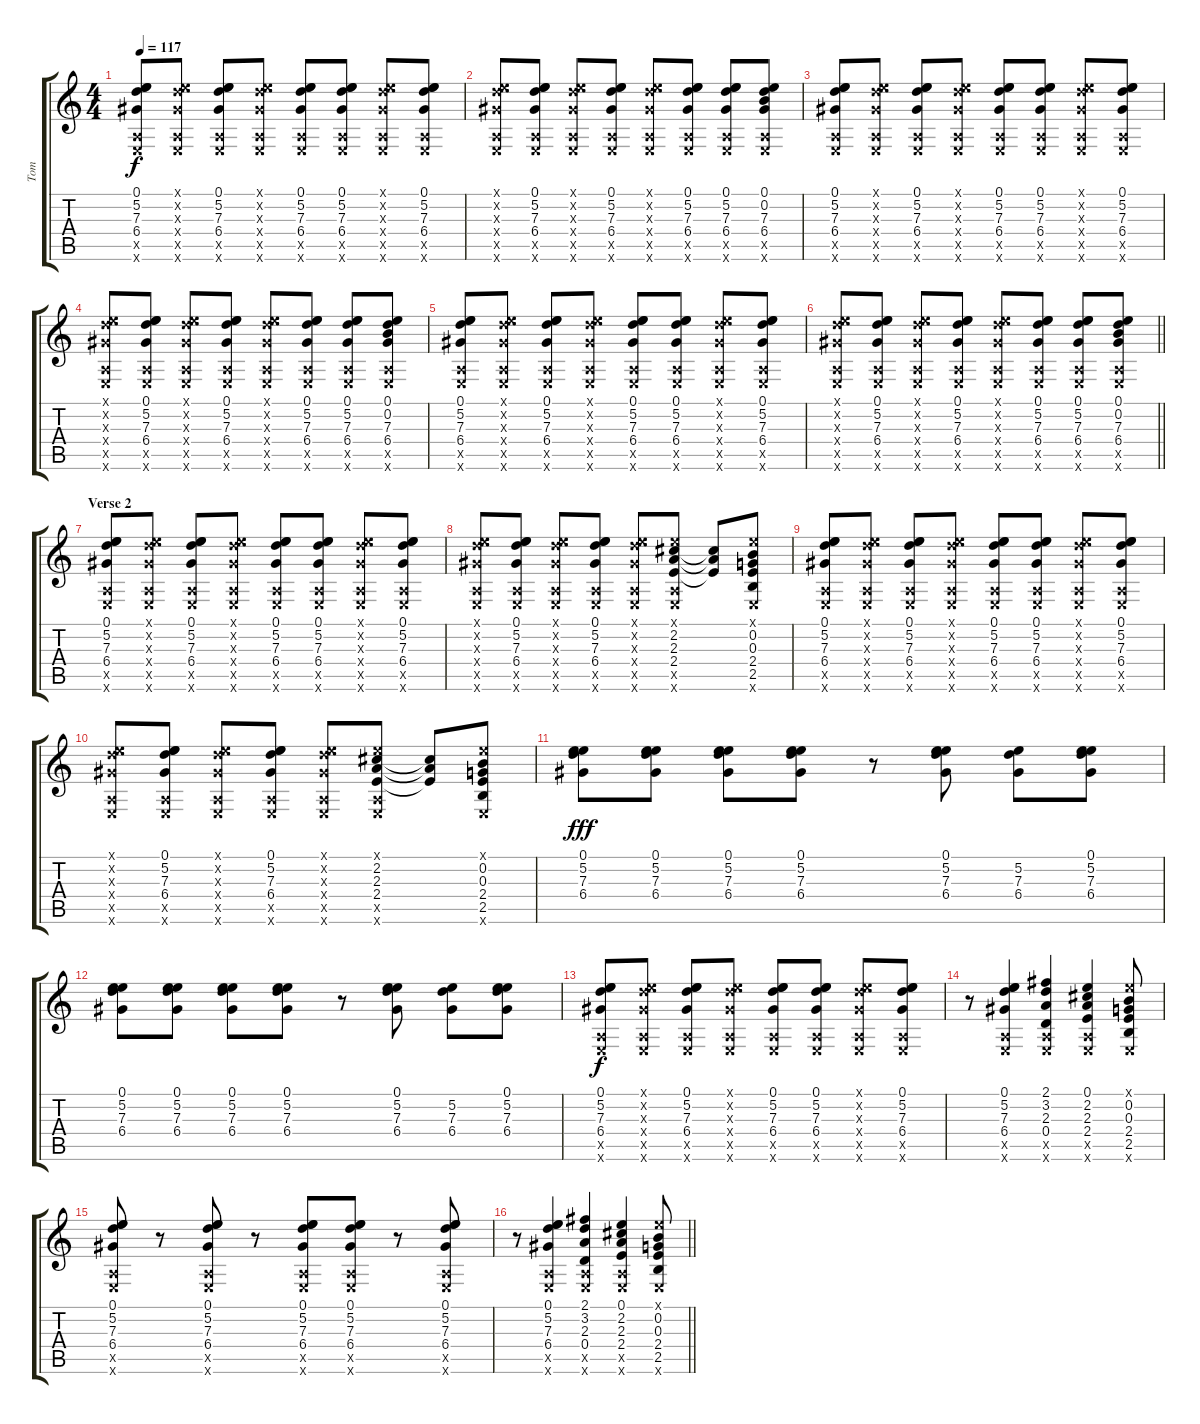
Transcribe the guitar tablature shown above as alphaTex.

\track ("Tom" "Tom") {instrument acousticguitarsteel}
\staff {score tabs}
\tuning (E4 B3 G3 D3 A2 E2) {hide}
\ts (4 4)
\tempo 117
\clef g2
\ks c
(0.1 5.2 7.3 6.4 0.5{x} 0.6{x}).8{dy f} (0.1{x} 5.2{x} 7.3{x} 6.4{x} 0.5{x} 0.6{x}).8 (0.1 5.2 7.3 6.4 0.5{x} 0.6{x}).8 (0.1{x} 5.2{x} 7.3{x} 6.4{x} 0.5{x} 0.6{x}).8 (0.1 5.2 7.3 6.4 0.5{x} 0.6{x}).8 (0.1 5.2 7.3 6.4 0.5{x} 0.6{x}).8 (0.1{x} 5.2{x} 7.3{x} 6.4{x} 0.5{x} 0.6{x}).8 (0.1 5.2 7.3 6.4 0.5{x} 0.6{x}).8 |
(0.1{x} 5.2{x} 7.3{x} 6.4{x} 0.5{x} 0.6{x}).8 (0.1 5.2 7.3 6.4 0.5{x} 0.6{x}).8 (0.1{x} 5.2{x} 7.3{x} 6.4{x} 0.5{x} 0.6{x}).8 (0.1 5.2 7.3 6.4 0.5{x} 0.6{x}).8 (0.1{x} 5.2{x} 7.3{x} 6.4{x} 0.5{x} 0.6{x}).8 (0.1 5.2 7.3 6.4 0.5{x} 0.6{x}).8 (0.1 5.2 7.3 6.4 0.5{x} 0.6{x}).8 (0.1 0.2 7.3 6.4 0.5{x} 0.6{x}).8 |
(0.1 5.2 7.3 6.4 0.5{x} 0.6{x}).8 (0.1{x} 5.2{x} 7.3{x} 6.4{x} 0.5{x} 0.6{x}).8 (0.1 5.2 7.3 6.4 0.5{x} 0.6{x}).8 (0.1{x} 5.2{x} 7.3{x} 6.4{x} 0.5{x} 0.6{x}).8 (0.1 5.2 7.3 6.4 0.5{x} 0.6{x}).8 (0.1 5.2 7.3 6.4 0.5{x} 0.6{x}).8 (0.1{x} 5.2{x} 7.3{x} 6.4{x} 0.5{x} 0.6{x}).8 (0.1 5.2 7.3 6.4 0.5{x} 0.6{x}).8 |
(0.1{x} 5.2{x} 7.3{x} 6.4{x} 0.5{x} 0.6{x}).8 (0.1 5.2 7.3 6.4 0.5{x} 0.6{x}).8 (0.1{x} 5.2{x} 7.3{x} 6.4{x} 0.5{x} 0.6{x}).8 (0.1 5.2 7.3 6.4 0.5{x} 0.6{x}).8 (0.1{x} 5.2{x} 7.3{x} 6.4{x} 0.5{x} 0.6{x}).8 (0.1 5.2 7.3 6.4 0.5{x} 0.6{x}).8 (0.1 5.2 7.3 6.4 0.5{x} 0.6{x}).8 (0.1 0.2 7.3 6.4 0.5{x} 0.6{x}).8 |
(0.1 5.2 7.3 6.4 0.5{x} 0.6{x}).8 (0.1{x} 5.2{x} 7.3{x} 6.4{x} 0.5{x} 0.6{x}).8 (0.1 5.2 7.3 6.4 0.5{x} 0.6{x}).8 (0.1{x} 5.2{x} 7.3{x} 6.4{x} 0.5{x} 0.6{x}).8 (0.1 5.2 7.3 6.4 0.5{x} 0.6{x}).8 (0.1 5.2 7.3 6.4 0.5{x} 0.6{x}).8 (0.1{x} 5.2{x} 7.3{x} 6.4{x} 0.5{x} 0.6{x}).8 (0.1 5.2 7.3 6.4 0.5{x} 0.6{x}).8 |
\barLineRight lightlight
(0.1{x} 5.2{x} 7.3{x} 6.4{x} 0.5{x} 0.6{x}).8 (0.1 5.2 7.3 6.4 0.5{x} 0.6{x}).8 (0.1{x} 5.2{x} 7.3{x} 6.4{x} 0.5{x} 0.6{x}).8 (0.1 5.2 7.3 6.4 0.5{x} 0.6{x}).8 (0.1{x} 5.2{x} 7.3{x} 6.4{x} 0.5{x} 0.6{x}).8 (0.1 5.2 7.3 6.4 0.5{x} 0.6{x}).8 (0.1 5.2 7.3 6.4 0.5{x} 0.6{x}).8 (0.1 0.2 7.3 6.4 0.5{x} 0.6{x}).8 |
\section ("" "Verse 2")
(0.1 5.2 7.3 6.4 0.5{x} 0.6{x}).8 (0.1{x} 5.2{x} 7.3{x} 6.4{x} 0.5{x} 0.6{x}).8 (0.1 5.2 7.3 6.4 0.5{x} 0.6{x}).8 (0.1{x} 5.2{x} 7.3{x} 6.4{x} 0.5{x} 0.6{x}).8 (0.1 5.2 7.3 6.4 0.5{x} 0.6{x}).8 (0.1 5.2 7.3 6.4 0.5{x} 0.6{x}).8 (0.1{x} 5.2{x} 7.3{x} 6.4{x} 0.5{x} 0.6{x}).8 (0.1 5.2 7.3 6.4 0.5{x} 0.6{x}).8 |
(0.1{x} 5.2{x} 7.3{x} 6.4{x} 0.5{x} 0.6{x}).8 (0.1 5.2 7.3 6.4 0.5{x} 0.6{x}).8 (0.1{x} 5.2{x} 7.3{x} 6.4{x} 0.5{x} 0.6{x}).8 (0.1 5.2 7.3 6.4 0.5{x} 0.6{x}).8 (0.1{x} 5.2{x} 7.3{x} 6.4{x} 0.5{x} 0.6{x}).8 (0.1{x} 2.2 2.3 2.4 0.5{x} 0.6{x}).8 (2.2{t} 2.3{t} 2.4{t}).8 (0.1{x} 0.2 0.3 2.4 2.5 0.6{x}).8 |
(0.1 5.2 7.3 6.4 0.5{x} 0.6{x}).8 (0.1{x} 5.2{x} 7.3{x} 6.4{x} 0.5{x} 0.6{x}).8 (0.1 5.2 7.3 6.4 0.5{x} 0.6{x}).8 (0.1{x} 5.2{x} 7.3{x} 6.4{x} 0.5{x} 0.6{x}).8 (0.1 5.2 7.3 6.4 0.5{x} 0.6{x}).8 (0.1 5.2 7.3 6.4 0.5{x} 0.6{x}).8 (0.1{x} 5.2{x} 7.3{x} 6.4{x} 0.5{x} 0.6{x}).8 (0.1 5.2 7.3 6.4 0.5{x} 0.6{x}).8 |
(0.1{x} 5.2{x} 7.3{x} 6.4{x} 0.5{x} 0.6{x}).8 (0.1 5.2 7.3 6.4 0.5{x} 0.6{x}).8 (0.1{x} 5.2{x} 7.3{x} 6.4{x} 0.5{x} 0.6{x}).8 (0.1 5.2 7.3 6.4 0.5{x} 0.6{x}).8 (0.1{x} 5.2{x} 7.3{x} 6.4{x} 0.5{x} 0.6{x}).8 (0.1{x} 2.2 2.3 2.4 0.5{x} 0.6{x}).8 (2.2{t} 2.3{t} 2.4{t}).8 (0.1{x} 0.2 0.3 2.4 2.5 0.6{x}).8 |
(0.1 5.2 7.3 6.4).8{dy fff} (0.1 5.2 7.3 6.4).8 (0.1 5.2 7.3 6.4).8 (0.1 5.2 7.3 6.4).8 r.8 (0.1 5.2 7.3 6.4).8 (5.2 7.3 6.4).8 (0.1 5.2 7.3 6.4).8 |
(0.1 5.2 7.3 6.4).8 (0.1 5.2 7.3 6.4).8 (0.1 5.2 7.3 6.4).8 (0.1 5.2 7.3 6.4).8 r.8 (0.1 5.2 7.3 6.4).8 (5.2 7.3 6.4).8 (0.1 5.2 7.3 6.4).8 |
(0.1 5.2 7.3 6.4 0.5{x} 0.6{x}).8{dy f} (0.1{x} 5.2{x} 7.3{x} 6.4{x} 0.5{x} 0.6{x}).8 (0.1 5.2 7.3 6.4 0.5{x} 0.6{x}).8 (0.1{x} 5.2{x} 7.3{x} 6.4{x} 0.5{x} 0.6{x}).8 (0.1 5.2 7.3 6.4 0.5{x} 0.6{x}).8 (0.1 5.2 7.3 6.4 0.5{x} 0.6{x}).8 (0.1{x} 5.2{x} 7.3{x} 6.4{x} 0.5{x} 0.6{x}).8 (0.1 5.2 7.3 6.4 0.5{x} 0.6{x}).8 |
r.8 (0.1 5.2 7.3 6.4 0.5{x} 0.6{x}).4 (2.1 3.2 2.3 0.4 0.5{x} 0.6{x}).4 (0.1 2.2 2.3 2.4 0.5{x} 0.6{x}).4 (0.1{x} 0.2 0.3 2.4 2.5 0.6{x}).8 |
(0.1 5.2 7.3 6.4 0.5{x} 0.6{x}).8 r.8 (0.1 5.2 7.3 6.4 0.5{x} 0.6{x}).8 r.8 (0.1 5.2 7.3 6.4 0.5{x} 0.6{x}).8 (0.1 5.2 7.3 6.4 0.5{x} 0.6{x}).8 r.8 (0.1 5.2 7.3 6.4 0.5{x} 0.6{x}).8 |
\barLineRight lightlight
r.8 (0.1 5.2 7.3 6.4 0.5{x} 0.6{x}).4 (2.1 3.2 2.3 0.4 0.5{x} 0.6{x}).4 (0.1 2.2 2.3 2.4 0.5{x} 0.6{x}).4 (0.1{x} 0.2 0.3 2.4 2.5 0.6{x}).8
